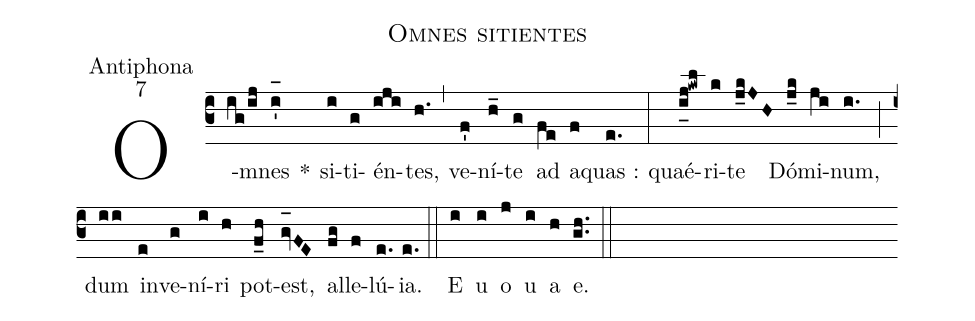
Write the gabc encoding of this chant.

name:Omnes sitientes;
office-part:Antiphona;
mode:7;
%%
(c3) O(ig/ij)mnes(i'_[oh:h]) *() si(i)ti(g)én(iji)tes,(h.) (,) ve(f')ní(h_)te(g) ad(fe) a(f)quas :(e.) (:) quaé(i_[uh:l]j!kwl)ri(k)te(j_kJH) Dó(j_k)mi(ji)num,(i.) (;) dum(ii) in(e)ve(g)ní(i)ri(h) pot(f_h)est,(gv_[oh:h]FE) al(fg)le(f)lú(e.){ia}.(e.) (::) <eu>E(i) u(i) o(j) u(i) a(h) e.</eu>(gh..) (::)
